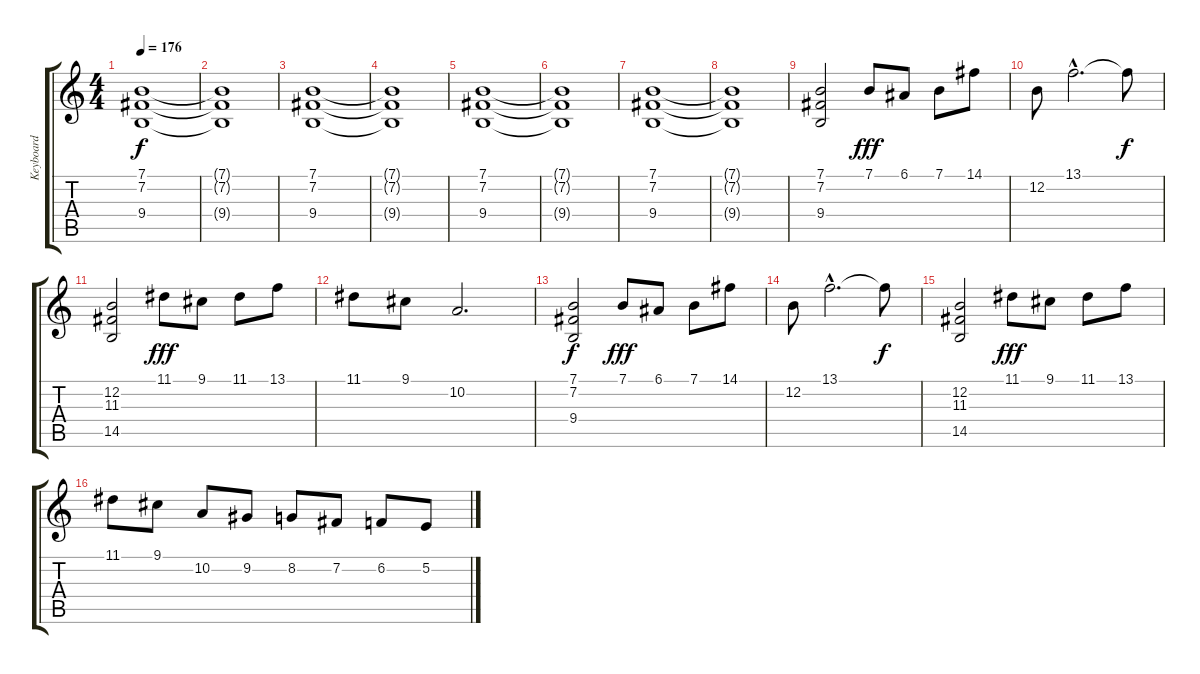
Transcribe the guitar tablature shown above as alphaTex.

\track ("Keyboard" "Keyboard") {instrument stringensemble1}
\staff {score tabs}
\tuning (E4 B3 G3 D3 A2 E2) {hide}
\ts (4 4)
\tempo 176
\clef g2
\ks c
(7.1 7.2 9.4).1{dy f instrument churchorgan} |
(7.1{t} 7.2{t} 9.4{t}).1 |
(7.1 7.2 9.4).1 |
(7.1{t} 7.2{t} 9.4{t}).1 |
(7.1 7.2 9.4).1 |
(7.1{t} 7.2{t} 9.4{t}).1 |
(7.1 7.2 9.4).1 |
(7.1{t} 7.2{t} 9.4{t}).1 |
(7.1 7.2 9.4).2 7.1.8{dy fff} 6.1.8 7.1.8 14.1.8 |
12.2.8 13.1{hac}.2{d} 13.1{t}.8{dy f} |
(12.2 11.3 14.5).2 11.1.8{dy fff} 9.1.8 11.1.8 13.1.8 |
11.1.8 9.1.8 10.2.2{d} |
(7.1 7.2 9.4).2{dy f} 7.1.8{dy fff} 6.1.8 7.1.8 14.1.8 |
12.2.8 13.1{hac}.2{d} 13.1{t}.8{dy f} |
(12.2 11.3 14.5).2 11.1.8{dy fff} 9.1.8 11.1.8 13.1.8 |
11.1.8 9.1.8 10.2.8 9.2.8 8.2.8 7.2.8 6.2.8 5.2.8
